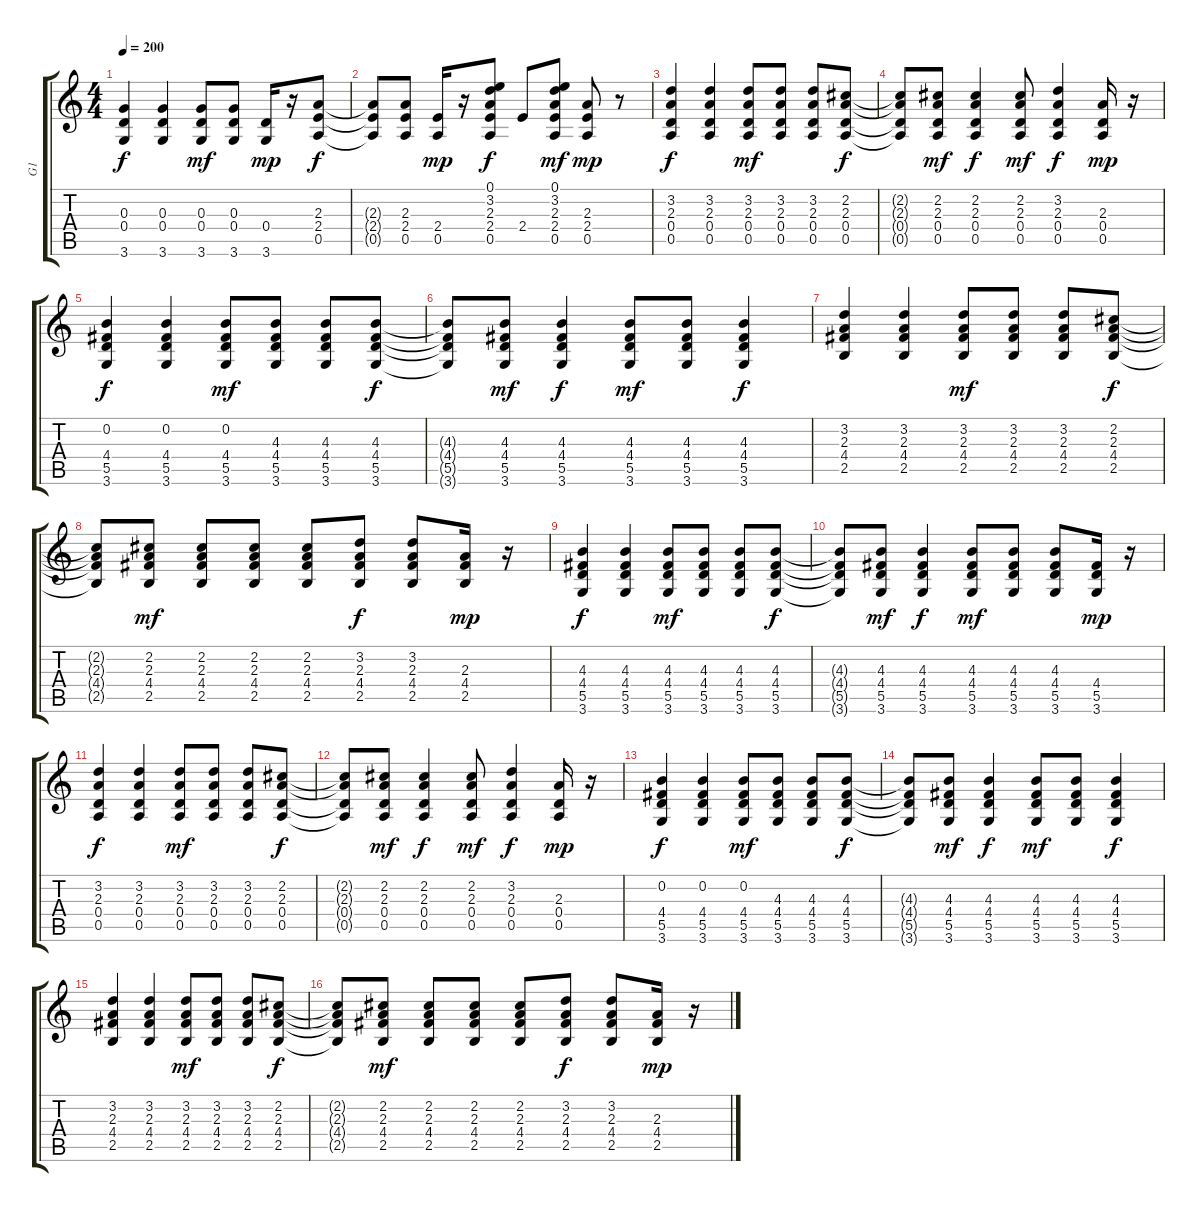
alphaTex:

\track ("G1" "G1") {instrument distortionguitar}
\staff {score tabs}
\tuning (E4 B3 G3 D3 A2 E2) {hide}
\ts (4 4)
\tempo 200
\clef g2
\ks c
(0.3 0.4 3.6).4{dy f} (0.3 0.4 3.6).4 (0.3 0.4 3.6).8{dy mf} (0.3 0.4 3.6).8 (0.4 3.6).16{dy mp} r.16 (2.3 2.4 0.5).8{dy f} |
(2.3{t} 2.4{t} 0.5{t}).8 (2.3 2.4 0.5).8 (2.4 0.5).16{dy mp} r.16 (0.1 3.2 2.3 2.4 0.5).8{dy f} 2.4.8 (0.1 3.2 2.3 2.4 0.5).8{dy mf} (2.3 2.4 0.5).8{dy mp} r.8 |
(3.2 2.3 0.4 0.5).4{dy f} (3.2 2.3 0.4 0.5).4 (3.2 2.3 0.4 0.5).8{dy mf} (3.2 2.3 0.4 0.5).8 (3.2 2.3 0.4 0.5).8 (2.2 2.3 0.4 0.5).8{dy f} |
(2.2{t} 2.3{t} 0.4{t} 0.5{t}).8 (2.2 2.3 0.4 0.5).8{dy mf} (2.2 2.3 0.4 0.5).4{dy f} (2.2 2.3 0.4 0.5).8{dy mf} (3.2 2.3 0.4 0.5).4{dy f} (2.3 0.4 0.5).16{dy mp} r.16 |
(0.2 4.4 5.5 3.6).4{dy f} (0.2 4.4 5.5 3.6).4 (0.2 4.4 5.5 3.6).8{dy mf} (4.3 4.4 5.5 3.6).8 (4.3 4.4 5.5 3.6).8 (4.3 4.4 5.5 3.6).8{dy f} |
(4.3{t} 4.4{t} 5.5{t} 3.6{t}).8 (4.3 4.4 5.5 3.6).8{dy mf} (4.3 4.4 5.5 3.6).4{dy f} (4.3 4.4 5.5 3.6).8{dy mf} (4.3 4.4 5.5 3.6).8 (4.3 4.4 5.5 3.6).4{dy f} |
(3.2 2.3 4.4 2.5).4 (3.2 2.3 4.4 2.5).4 (3.2 2.3 4.4 2.5).8{dy mf} (3.2 2.3 4.4 2.5).8 (3.2 2.3 4.4 2.5).8 (2.2 2.3 4.4 2.5).8{dy f} |
(2.2{t} 2.3{t} 4.4{t} 2.5{t}).8 (2.2 2.3 4.4 2.5).8{dy mf} (2.2 2.3 4.4 2.5).8 (2.2 2.3 4.4 2.5).8 (2.2 2.3 4.4 2.5).8 (3.2 2.3 4.4 2.5).8{dy f} (3.2 2.3 4.4 2.5).8 (2.3 4.4 2.5).16{dy mp} r.16 |
(4.3 4.4 5.5 3.6).4{dy f} (4.3 4.4 5.5 3.6).4 (4.3 4.4 5.5 3.6).8{dy mf} (4.3 4.4 5.5 3.6).8 (4.3 4.4 5.5 3.6).8 (4.3 4.4 5.5 3.6).8{dy f} |
(4.3{t} 4.4{t} 5.5{t} 3.6{t}).8 (4.3 4.4 5.5 3.6).8{dy mf} (4.3 4.4 5.5 3.6).4{dy f} (4.3 4.4 5.5 3.6).8{dy mf} (4.3 4.4 5.5 3.6).8 (4.3 4.4 5.5 3.6).8 (4.4 5.5 3.6).16{dy mp} r.16 |
(3.2 2.3 0.4 0.5).4{dy f} (3.2 2.3 0.4 0.5).4 (3.2 2.3 0.4 0.5).8{dy mf} (3.2 2.3 0.4 0.5).8 (3.2 2.3 0.4 0.5).8 (2.2 2.3 0.4 0.5).8{dy f} |
(2.2{t} 2.3{t} 0.4{t} 0.5{t}).8 (2.2 2.3 0.4 0.5).8{dy mf} (2.2 2.3 0.4 0.5).4{dy f} (2.2 2.3 0.4 0.5).8{dy mf} (3.2 2.3 0.4 0.5).4{dy f} (2.3 0.4 0.5).16{dy mp} r.16 |
(0.2 4.4 5.5 3.6).4{dy f} (0.2 4.4 5.5 3.6).4 (0.2 4.4 5.5 3.6).8{dy mf} (4.3 4.4 5.5 3.6).8 (4.3 4.4 5.5 3.6).8 (4.3 4.4 5.5 3.6).8{dy f} |
(4.3{t} 4.4{t} 5.5{t} 3.6{t}).8 (4.3 4.4 5.5 3.6).8{dy mf} (4.3 4.4 5.5 3.6).4{dy f} (4.3 4.4 5.5 3.6).8{dy mf} (4.3 4.4 5.5 3.6).8 (4.3 4.4 5.5 3.6).4{dy f} |
(3.2 2.3 4.4 2.5).4 (3.2 2.3 4.4 2.5).4 (3.2 2.3 4.4 2.5).8{dy mf} (3.2 2.3 4.4 2.5).8 (3.2 2.3 4.4 2.5).8 (2.2 2.3 4.4 2.5).8{dy f} |
(2.2{t} 2.3{t} 4.4{t} 2.5{t}).8 (2.2 2.3 4.4 2.5).8{dy mf} (2.2 2.3 4.4 2.5).8 (2.2 2.3 4.4 2.5).8 (2.2 2.3 4.4 2.5).8 (3.2 2.3 4.4 2.5).8{dy f} (3.2 2.3 4.4 2.5).8 (2.3 4.4 2.5).16{dy mp} r.16
